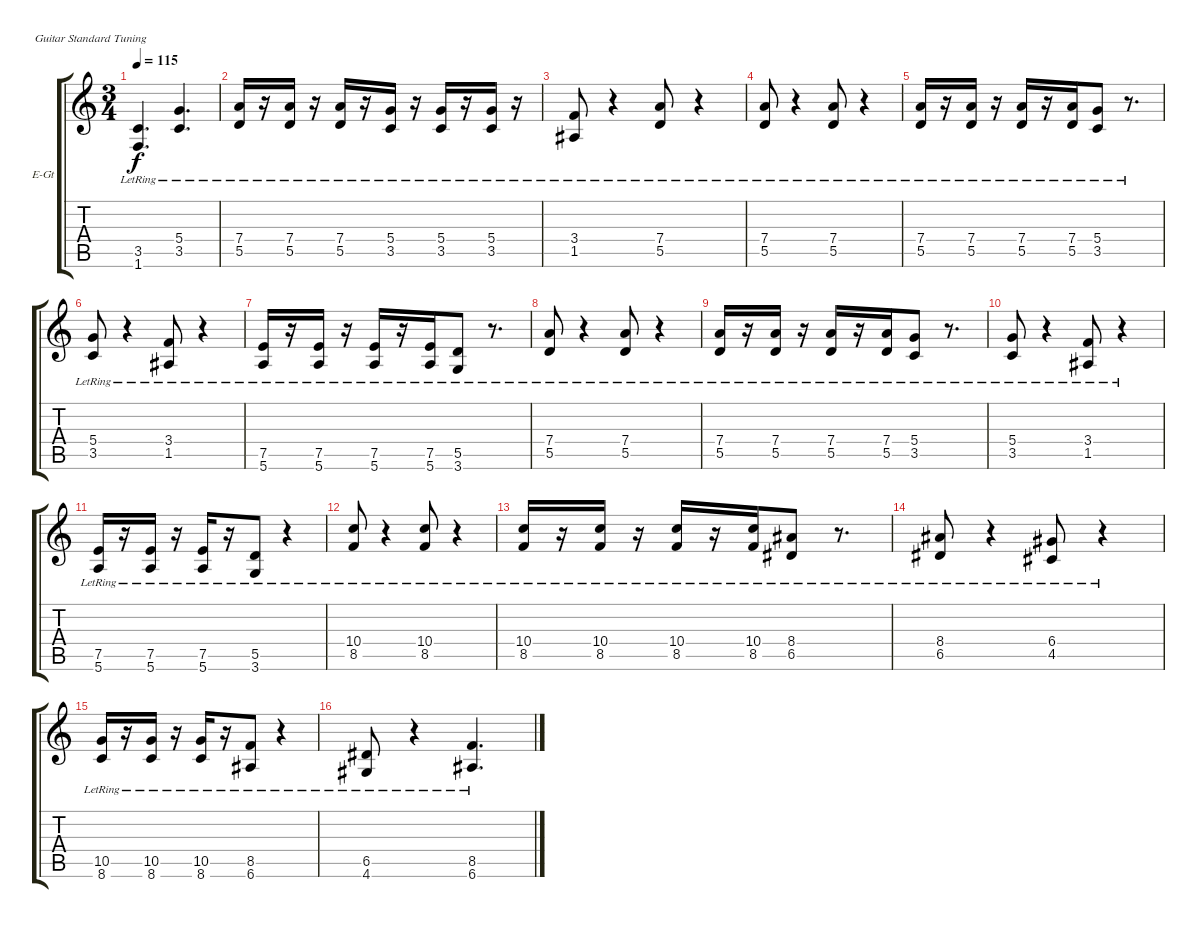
\bracketExtendMode groupsimilarinstruments
\firstSystemTrackNameOrientation horizontal
\otherSystemsTrackNameOrientation horizontal
\track ("Rhythm" "E-Gt") {instrument distortionguitar}
\staff {score tabs}
\tuning (E4 B3 G3 D3 A2 E2)
\ts (3 4)
\tempo 115
\clef g2
\ks c
(3.5{lr} 1.6{lr}).4{d dy f} (5.4{lr} 3.5{lr}).4{d} |
(7.4{lr} 5.5{lr}).16 r.16 (7.4{lr} 5.5{lr}).16 r.16 (7.4{lr} 5.5{lr}).16 r.16 (5.4{lr} 3.5{lr}).16 r.16 (5.4{lr} 3.5{lr}).16 r.16 (5.4{lr} 3.5{lr}).16 r.16 |
(3.4{lr} 1.5{lr}).8 r.4 (7.4{lr} 5.5{lr}).8 r.4 |
(7.4{lr} 5.5{lr}).8 r.4 (7.4{lr} 5.5{lr}).8 r.4 |
(7.4{lr} 5.5{lr}).16 r.16 (7.4{lr} 5.5{lr}).16 r.16 (7.4{lr} 5.5{lr}).16 r.16 (7.4{lr} 5.5{lr}).16 (5.4{lr} 3.5{lr}).8 r.8{d} |
(5.4{lr} 3.5{lr}).8 r.4 (3.4{lr} 1.5{lr}).8 r.4 |
(7.5{lr} 5.6{lr}).16 r.16 (7.5{lr} 5.6{lr}).16 r.16 (7.5{lr} 5.6{lr}).16 r.16 (7.5{lr} 5.6{lr}).16 (5.5{lr} 3.6{lr}).8 r.8{d} |
(7.4{lr} 5.5{lr}).8 r.4 (7.4{lr} 5.5{lr}).8 r.4 |
(7.4{lr} 5.5{lr}).16 r.16 (7.4{lr} 5.5{lr}).16 r.16 (7.4{lr} 5.5{lr}).16 r.16 (7.4{lr} 5.5{lr}).16 (5.4{lr} 3.5{lr}).8 r.8{d} |
(5.4{lr} 3.5{lr}).8 r.4 (3.4{lr} 1.5{lr}).8 r.4 |
(7.5{lr} 5.6{lr}).16 r.16 (7.5{lr} 5.6{lr}).16 r.16 (7.5{lr} 5.6{lr}).16 r.16 (5.5{lr} 3.6{lr}).8 r.4 |
(10.4{lr} 8.5{lr}).8 r.4 (10.4{lr} 8.5{lr}).8 r.4 |
(10.4{lr} 8.5{lr}).16 r.16 (10.4{lr} 8.5{lr}).16 r.16 (10.4{lr} 8.5{lr}).16 r.16 (10.4{lr} 8.5{lr}).16 (8.4{lr} 6.5{lr}).8 r.8{d} |
(8.4{lr} 6.5{lr}).8 r.4 (6.4{lr} 4.5{lr}).8 r.4 |
(10.5{lr} 8.6{lr}).16 r.16 (10.5{lr} 8.6{lr}).16 r.16 (10.5{lr} 8.6{lr}).16 r.16 (8.5{lr} 6.6{lr}).8 r.4 |
(6.5{lr} 4.6{lr}).8 r.4 (8.5{lr} 6.6{lr}).4{d}
